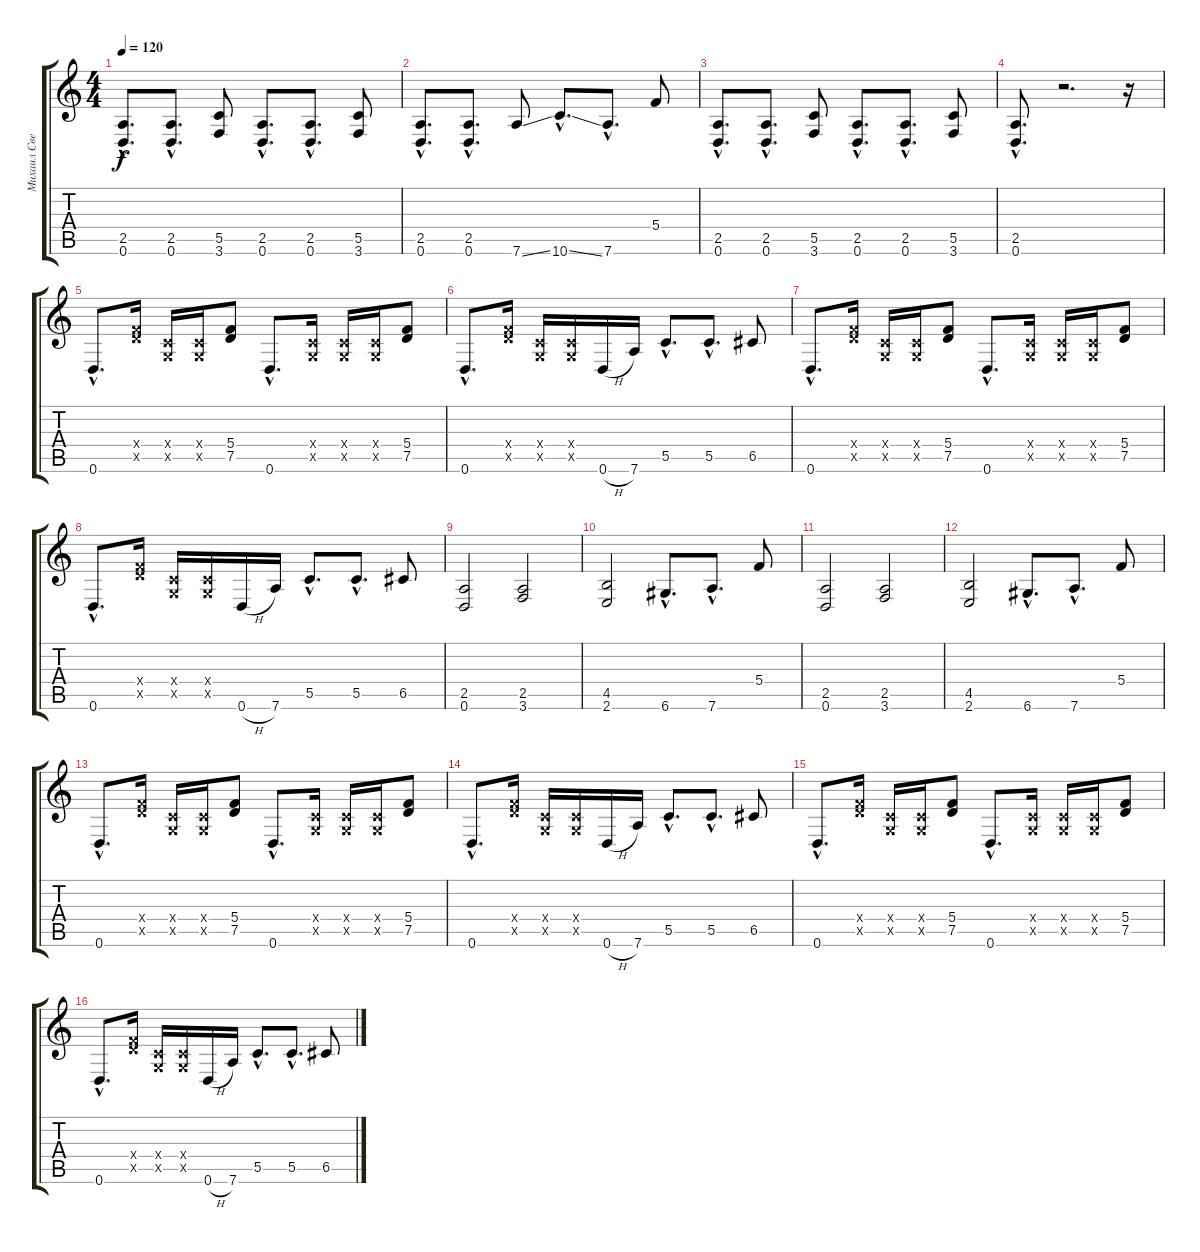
\track ("Михаил Светлов" "Михаил Све") {instrument distortionguitar}
\staff {score tabs}
\tuning (D4 A3 F3 C3 G2 D2) {hide}
\ts (4 4)
\tempo 120
\clef g2
\ks c
(2.5{hac} 0.6{hac}).8{d dy f} (2.5{hac} 0.6{hac}).8{d} (5.5 3.6).8 (2.5{hac} 0.6{hac}).8{d} (2.5{hac} 0.6{hac}).8{d} (5.5 3.6).8 |
(2.5{hac} 0.6{hac}).8{d} (2.5{hac} 0.6{hac}).8{d} 7.6{ss}.8 10.6{ss hac}.8{d} 7.6{hac}.8{d} 5.4.8 |
(2.5{hac} 0.6{hac}).8{d} (2.5{hac} 0.6{hac}).8{d} (5.5 3.6).8 (2.5{hac} 0.6{hac}).8{d} (2.5{hac} 0.6{hac}).8{d} (5.5 3.6).8 |
(2.5{hac} 0.6{hac}).8{d} r.2{d} r.16 |
0.6{hac}.8{d} (5.4{x} 7.5{x}).16 (0.4{x} 0.5{x}).16 (0.4{x} 0.5{x}).16 (5.4 7.5).8 0.6{hac}.8{d} (0.4{x} 0.5{x}).16 (0.4{x} 0.5{x}).16 (0.4{x} 0.5{x}).16 (5.4 7.5).8 |
0.6{hac}.8{d} (5.4{x} 7.5{x}).16 (0.4{x} 0.5{x}).16 (0.4{x} 0.5{x}).16 0.6{h}.16 7.6.16 5.5{hac}.8{d} 5.5{hac}.8{d} 6.5.8 |
0.6{hac}.8{d} (5.4{x} 7.5{x}).16 (0.4{x} 0.5{x}).16 (0.4{x} 0.5{x}).16 (5.4 7.5).8 0.6{hac}.8{d} (0.4{x} 0.5{x}).16 (0.4{x} 0.5{x}).16 (0.4{x} 0.5{x}).16 (5.4 7.5).8 |
0.6{hac}.8{d} (5.4{x} 7.5{x}).16 (0.4{x} 0.5{x}).16 (0.4{x} 0.5{x}).16 0.6{h}.16 7.6.16 5.5{hac}.8{d} 5.5{hac}.8{d} 6.5.8 |
(2.5 0.6).2 (2.5 3.6).2 |
(4.5 2.6).2 6.6{hac}.8{d} 7.6{hac}.8{d} 5.4.8 |
(2.5 0.6).2 (2.5 3.6).2 |
(4.5 2.6).2 6.6{hac}.8{d} 7.6{hac}.8{d} 5.4.8 |
0.6{hac}.8{d} (5.4{x} 7.5{x}).16 (0.4{x} 0.5{x}).16 (0.4{x} 0.5{x}).16 (5.4 7.5).8 0.6{hac}.8{d} (0.4{x} 0.5{x}).16 (0.4{x} 0.5{x}).16 (0.4{x} 0.5{x}).16 (5.4 7.5).8 |
0.6{hac}.8{d} (5.4{x} 7.5{x}).16 (0.4{x} 0.5{x}).16 (0.4{x} 0.5{x}).16 0.6{h}.16 7.6.16 5.5{hac}.8{d} 5.5{hac}.8{d} 6.5.8 |
0.6{hac}.8{d} (5.4{x} 7.5{x}).16 (0.4{x} 0.5{x}).16 (0.4{x} 0.5{x}).16 (5.4 7.5).8 0.6{hac}.8{d} (0.4{x} 0.5{x}).16 (0.4{x} 0.5{x}).16 (0.4{x} 0.5{x}).16 (5.4 7.5).8 |
0.6{hac}.8{d} (5.4{x} 7.5{x}).16 (0.4{x} 0.5{x}).16 (0.4{x} 0.5{x}).16 0.6{h}.16 7.6.16 5.5{hac}.8{d} 5.5{hac}.8{d} 6.5.8
